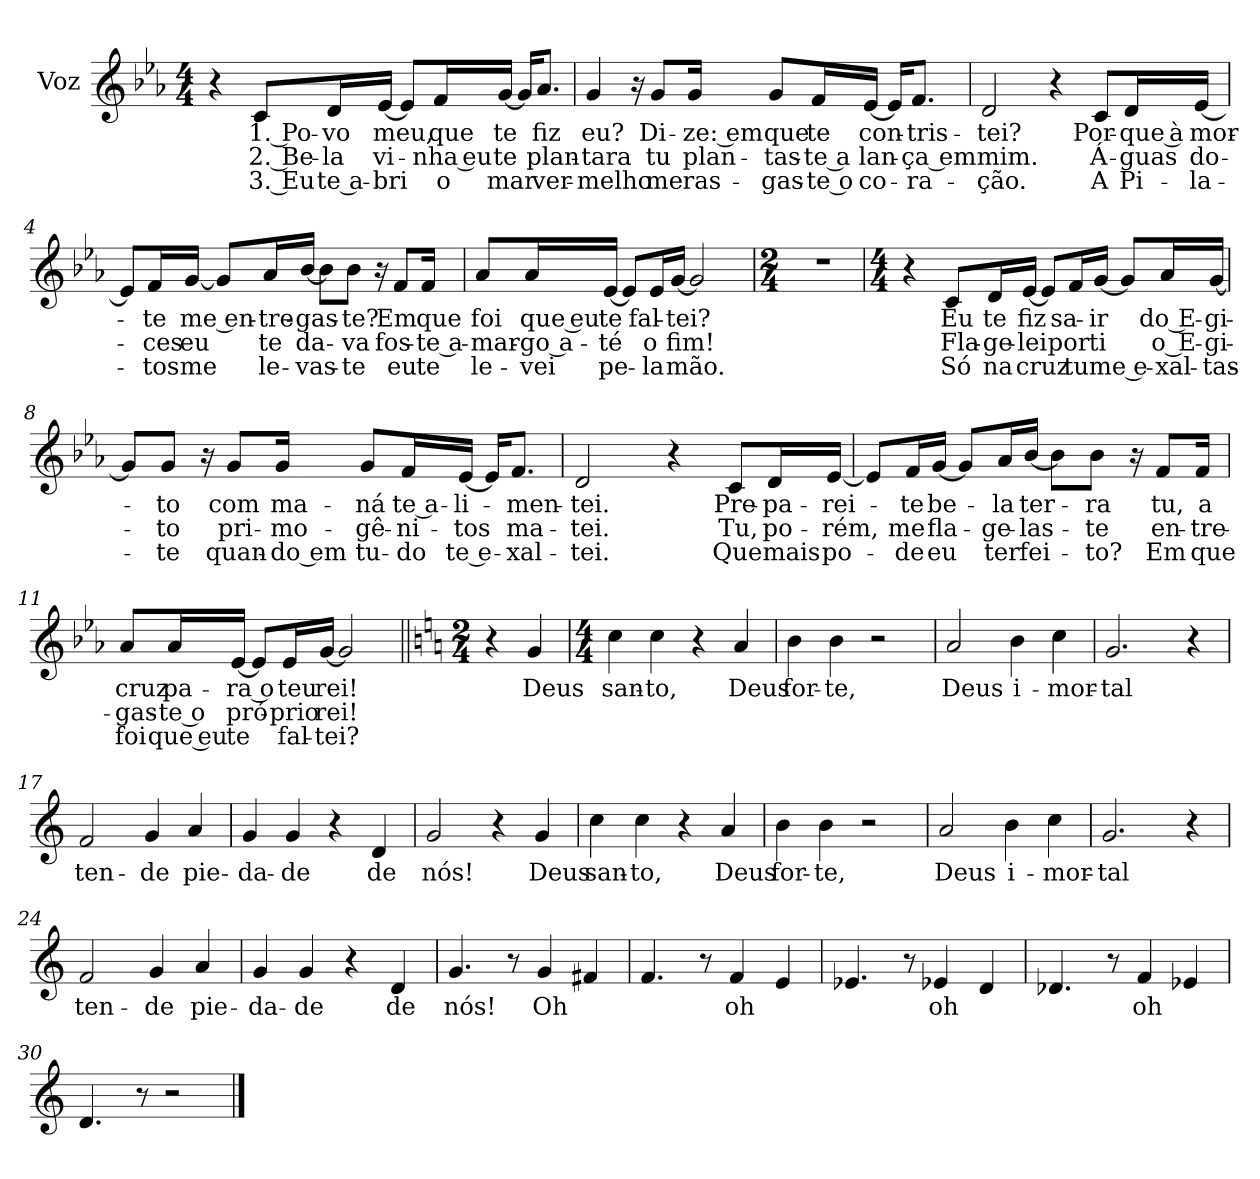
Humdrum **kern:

**kern	**text	**text	**text
*part1	*part1	*part1	*part1
*staff1	*staff1	*staff1	*staff1
*I"Voz	*	*	*
*I'Vo.	*	*	*
*clefG2	*	*	*
*k[b-e-a-]	*	*	*
*M4/4	*	*	*
*MM60	*	*	*
=1	=1	=1	=1
4r	.	.	.
!	!LO:LY:b	!LO:LY:b	!LO:LY:b
8c/L	1. Po-	2. Be-	3. Eu
!	!LO:LY:b	!LO:LY:b	!LO:LY:b
16d/L	-vo	-la	te a-
!	!LO:LY:b	!LO:LY:b	!LO:LY:b
[16e-/JJ	meu,	vi-	-bri
8e-/L]	.	.	.
!	!LO:LY:b	!LO:LY:b	!LO:LY:b
16f/L	que	-nha eu	o
!	!LO:LY:b	!LO:LY:b	!LO:LY:b
[16g/JJ	te	te	mar
16g/KL]	.	.	.
!	!LO:LY:b	!LO:LY:b	!LO:LY:b
8.a-/J	fiz	plan-	ver-
=2	=2	=2	=2
!	!LO:LY:b	!LO:LY:b	!LO:LY:b
4g/	eu?	-tara	-melho
16r	.	.	.
!	!LO:LY:b	!LO:LY:b	!LO:LY:b
8g/L	Di-	tu	me
!	!LO:LY:b	!LO:LY:b	!LO:LY:b
16g/Jk	-ze: em	plan-	ras-
!	!LO:LY:b	!LO:LY:b	!LO:LY:b
8g/L	que	-tas-	-gas-
!	!LO:LY:b	!LO:LY:b	!LO:LY:b
16f/L	te	-te a	-te o
!	!LO:LY:b	!LO:LY:b	!LO:LY:b
[16e-/JJ	con-	lan-	co-
16e-/KL]	.	.	.
!	!LO:LY:b	!LO:LY:b	!LO:LY:b
8.f/J	-tris-	-ça em	-ra-
!!LO:LB:g=z
=3	=3	=3	=3
!	!LO:LY:b	!LO:LY:b	!LO:LY:b
2d/	-tei?	mim.	-ção.
4r	.	.	.
!	!LO:LY:b	!LO:LY:b	!LO:LY:b
8c/L	Por-	Á-	A
!	!LO:LY:b	!LO:LY:b	!LO:LY:b
16d/L	-que à	-guas	Pi-
!	!LO:LY:b	!LO:LY:b	!LO:LY:b
[16e-/JJ	mor-	do-	-la-
=4	=4	=4	=4
8e-/L]	.	.	.
!	!LO:LY:b	!LO:LY:b	!LO:LY:b
16f/L	-te	-ces	-tos
!	!LO:LY:b	!LO:LY:b	!LO:LY:b
[16g/JJ	me en-	eu	me
8g/L]	.	.	.
!	!LO:LY:b	!LO:LY:b	!LO:LY:b
16a-/L	-tre-	te	le-
!	!LO:LY:b	!LO:LY:b	!LO:LY:b
[16b-/JJ	-gas-	da-	-vas-
8b-\L]	.	.	.
!	!LO:LY:b	!LO:LY:b	!LO:LY:b
8b-\J	-te?	-va	-te
16r	.	.	.
!	!LO:LY:b	!LO:LY:b	!LO:LY:b
8f/L	Em	fos-	eu
!	!LO:LY:b	!LO:LY:b	!LO:LY:b
16f/Jk	que	-te a-	te
=5	=5	=5	=5
!	!LO:LY:b	!LO:LY:b	!LO:LY:b
8a-/L	foi	-mar-	le-
!	!LO:LY:b	!LO:LY:b	!LO:LY:b
16a-/L	que eu	-go a-	-vei
!	!LO:LY:b	!LO:LY:b	!LO:LY:b
[16e-/JJ	te	-té	pe-
8e-/L]	.	.	.
!	!LO:LY:b	!LO:LY:b	!LO:LY:b
16e-/L	fal-	o	-la
!	!LO:LY:b	!LO:LY:b	!LO:LY:b
[16g/JJ	-tei?	fim!	mão.
2g/]	.	.	.
!!LO:LB:g=z
=6	=6	=6	=6
*M2/4	*	*	*
2r	.	.	.
=7	=7	=7	=7
*M4/4	*	*	*
4r	.	.	.
!	!LO:LY:b	!LO:LY:b	!LO:LY:b
8c/L	Eu	Fla-	Só
!	!LO:LY:b	!LO:LY:b	!LO:LY:b
16d/L	te	-ge-	na
!	!LO:LY:b	!LO:LY:b	!LO:LY:b
[16e-/JJ	fiz	-lei	cruz
8e-/L]	.	.	.
!	!LO:LY:b	!LO:LY:b	!LO:LY:b
16f/L	sa-	por	tu
!	!LO:LY:b	!LO:LY:b	!LO:LY:b
[16g/JJ	-ir	ti	me e-
8g/L]	.	.	.
!	!LO:LY:b	!LO:LY:b	!LO:LY:b
16a-/L	do E-	o E-	-xal-
!	!LO:LY:b	!LO:LY:b	!LO:LY:b
[16g/JJ	-gi-	-gi-	-tas-
=8	=8	=8	=8
8g/L]	.	.	.
!	!LO:LY:b	!LO:LY:b	!LO:LY:b
8g/J	-to	-to	-te
16r	.	.	.
!	!LO:LY:b	!LO:LY:b	!LO:LY:b
8g/L	com	pri-	quan-
!	!LO:LY:b	!LO:LY:b	!LO:LY:b
16g/Jk	ma-	-mo-	-do em
!	!LO:LY:b	!LO:LY:b	!LO:LY:b
8g/L	-ná	-gê-	tu-
!	!LO:LY:b	!LO:LY:b	!LO:LY:b
16f/L	te a-	-ni-	-do
!	!LO:LY:b	!LO:LY:b	!LO:LY:b
[16e-/JJ	-li-	-tos	te e-
16e-/KL]	.	.	.
!	!LO:LY:b	!LO:LY:b	!LO:LY:b
8.f/J	-men-	ma-	-xal-
!!LO:LB:g=z
=9	=9	=9	=9
!	!LO:LY:b	!LO:LY:b	!LO:LY:b
2d/	-tei.	-tei.	-tei.
4r	.	.	.
!	!LO:LY:b	!LO:LY:b	!LO:LY:b
8c/L	Pre-	Tu,	Que
!	!LO:LY:b	!LO:LY:b	!LO:LY:b
16d/L	-pa-	po-	mais
!	!LO:LY:b	!LO:LY:b	!LO:LY:b
[16e-/JJ	-rei-	-rém,	po-
=10	=10	=10	=10
8e-/L]	.	.	.
!	!LO:LY:b	!LO:LY:b	!LO:LY:b
16f/L	-te	me	-de
!	!LO:LY:b	!LO:LY:b	!LO:LY:b
[16g/JJ	be-	fla-	eu
8g/L]	.	.	.
!	!LO:LY:b	!LO:LY:b	!LO:LY:b
16a-/L	-la	-ge-	ter
!	!LO:LY:b	!LO:LY:b	!LO:LY:b
[16b-/JJ	ter-	-las-	fei-
8b-\L]	.	.	.
!	!LO:LY:b	!LO:LY:b	!LO:LY:b
8b-\J	-ra	-te	-to?
16r	.	.	.
!	!LO:LY:b	!LO:LY:b	!LO:LY:b
8f/L	tu,	en-	Em
!	!LO:LY:b	!LO:LY:b	!LO:LY:b
16f/Jk	a	-tre-	que
=11	=11	=11	=11
!	!LO:LY:b	!LO:LY:b	!LO:LY:b
8a-/L	cruz	-gas-	foi
!	!LO:LY:b	!LO:LY:b	!LO:LY:b
16a-/L	pa-	-te o	que eu
!	!LO:LY:b	!LO:LY:b	!LO:LY:b
[16e-/JJ	-ra o	pró-	te
8e-/L]	.	.	.
!	!LO:LY:b	!LO:LY:b	!LO:LY:b
16e-/L	teu	-prio	fal-
!	!LO:LY:b	!LO:LY:b	!LO:LY:b
[16g/JJ	rei!	rei!	-tei?
2g/]	.	.	.
!!LO:LB:g=z
=12||	=12||	=12||	=12||
*k[]	*	*	*
*M2/4	*	*	*
4r	.	.	.
!	!LO:LY:b	!	!
4g/	Deus	.	.
=13	=13	=13	=13
*M4/4	*	*	*
!	!LO:LY:b	!	!
4cc\	san-	.	.
!	!LO:LY:b	!	!
4cc\	-to,	.	.
4r	.	.	.
!	!LO:LY:b	!	!
4a/	Deus	.	.
=14	=14	=14	=14
!	!LO:LY:b	!	!
4b\	for-	.	.
!	!LO:LY:b	!	!
4b\	-te,	.	.
2r	.	.	.
=15	=15	=15	=15
!	!LO:LY:b	!	!
2a/	Deus	.	.
!	!LO:LY:b	!	!
4b\	i-	.	.
!	!LO:LY:b	!	!
4cc\	-mor-	.	.
=16	=16	=16	=16
!	!LO:LY:b	!	!
2.g/	-tal	.	.
4r	.	.	.
=17	=17	=17	=17
!	!LO:LY:b	!	!
2f/	ten-	.	.
!	!LO:LY:b	!	!
4g/	-de	.	.
!	!LO:LY:b	!	!
4a/	pie-	.	.
=18	=18	=18	=18
!	!LO:LY:b	!	!
4g/	-da-	.	.
!	!LO:LY:b	!	!
4g/	-de	.	.
4r	.	.	.
!	!LO:LY:b	!	!
4d/	de	.	.
!!LO:LB:g=z
=19	=19	=19	=19
!	!LO:LY:b	!	!
2g/	nós!	.	.
4r	.	.	.
!	!LO:LY:b	!	!
4g/	Deus	.	.
=20	=20	=20	=20
!	!LO:LY:b	!	!
4cc\	san-	.	.
!	!LO:LY:b	!	!
4cc\	-to,	.	.
4r	.	.	.
!	!LO:LY:b	!	!
4a/	Deus	.	.
=21	=21	=21	=21
!	!LO:LY:b	!	!
4b\	for-	.	.
!	!LO:LY:b	!	!
4b\	-te,	.	.
2r	.	.	.
=22	=22	=22	=22
!	!LO:LY:b	!	!
2a/	Deus	.	.
!	!LO:LY:b	!	!
4b\	i-	.	.
!	!LO:LY:b	!	!
4cc\	-mor-	.	.
=23	=23	=23	=23
!	!LO:LY:b	!	!
2.g/	-tal	.	.
4r	.	.	.
=24	=24	=24	=24
!	!LO:LY:b	!	!
2f/	ten-	.	.
!	!LO:LY:b	!	!
4g/	-de	.	.
!	!LO:LY:b	!	!
4a/	pie-	.	.
=25	=25	=25	=25
!	!LO:LY:b	!	!
4g/	-da-	.	.
!	!LO:LY:b	!	!
4g/	-de	.	.
4r	.	.	.
!	!LO:LY:b	!	!
4d/	de	.	.
!!LO:LB:g=z
=26	=26	=26	=26
!	!LO:LY:b	!	!
4.g/	nós!	.	.
8r	.	.	.
!	!LO:LY:b	!	!
4g/	Oh	.	.
4f#X/	.	.	.
=27	=27	=27	=27
4.f/	.	.	.
8r	.	.	.
!	!LO:LY:b	!	!
4f/	oh	.	.
4e/	.	.	.
=28	=28	=28	=28
4.e-X/	.	.	.
8r	.	.	.
!	!LO:LY:b	!	!
4e-X/	oh	.	.
4d/	.	.	.
=29	=29	=29	=29
4.d-X/	.	.	.
8r	.	.	.
!	!LO:LY:b	!	!
4f/	oh	.	.
4e-X/	.	.	.
=30	=30	=30	=30
4.d/	.	.	.
8r	.	.	.
2r	.	.	.
==	==	==	==
*-	*-	*-	*-
